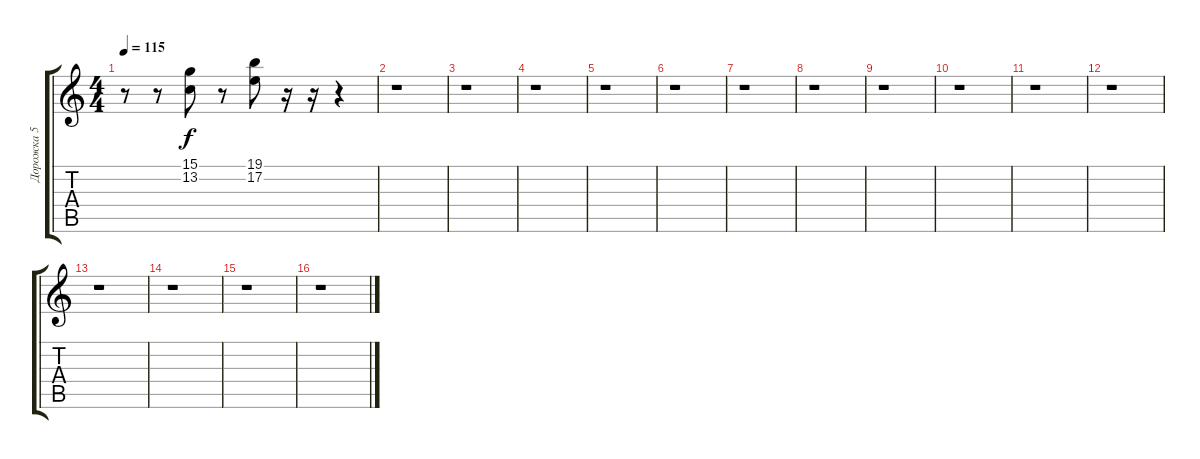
\track ("Дорожка 5" "Дорожка 5") {instrument glockenspiel}
\staff {score tabs}
\tuning (E4 B3 G3 D3 A2 E2) {hide}
\ts (4 4)
\tempo 115
\clef g2
\ks c
r.8{dy f} r.8 (15.1 13.2).8 r.8 (19.1 17.2).8 r.16 r.16 r.4 |
r.1 |
r.1 |
r.1 |
r.1 |
r.1 |
r.1 |
r.1 |
r.1 |
r.1 |
r.1 |
r.1 |
r.1 |
r.1 |
r.1 |
r.1
